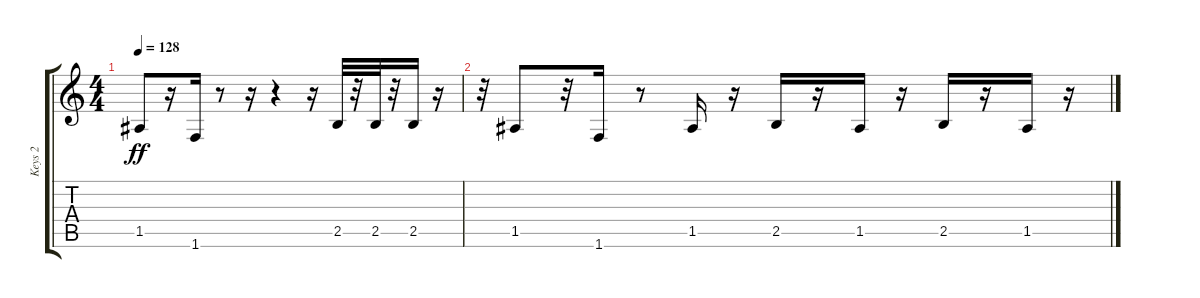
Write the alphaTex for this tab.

\track ("Keys 2" "Keys 2") {instrument synthbass1}
\staff {score tabs}
\tuning (E4 B3 G3 D3 A2 E2) {hide}
\ts (4 4)
\tempo 128
\clef g2
\ks c
1.5.8{dy ff} r.16 1.6.16 r.8 r.16 r.4 r.16 2.5.32 r.32 2.5.32 r.32 2.5.16 r.16 |
r.32 1.5.8 r.32 1.6.16 r.8 1.5.16 r.16 2.5.16 r.16 1.5.16 r.16 2.5.16 r.16 1.5.16 r.16
